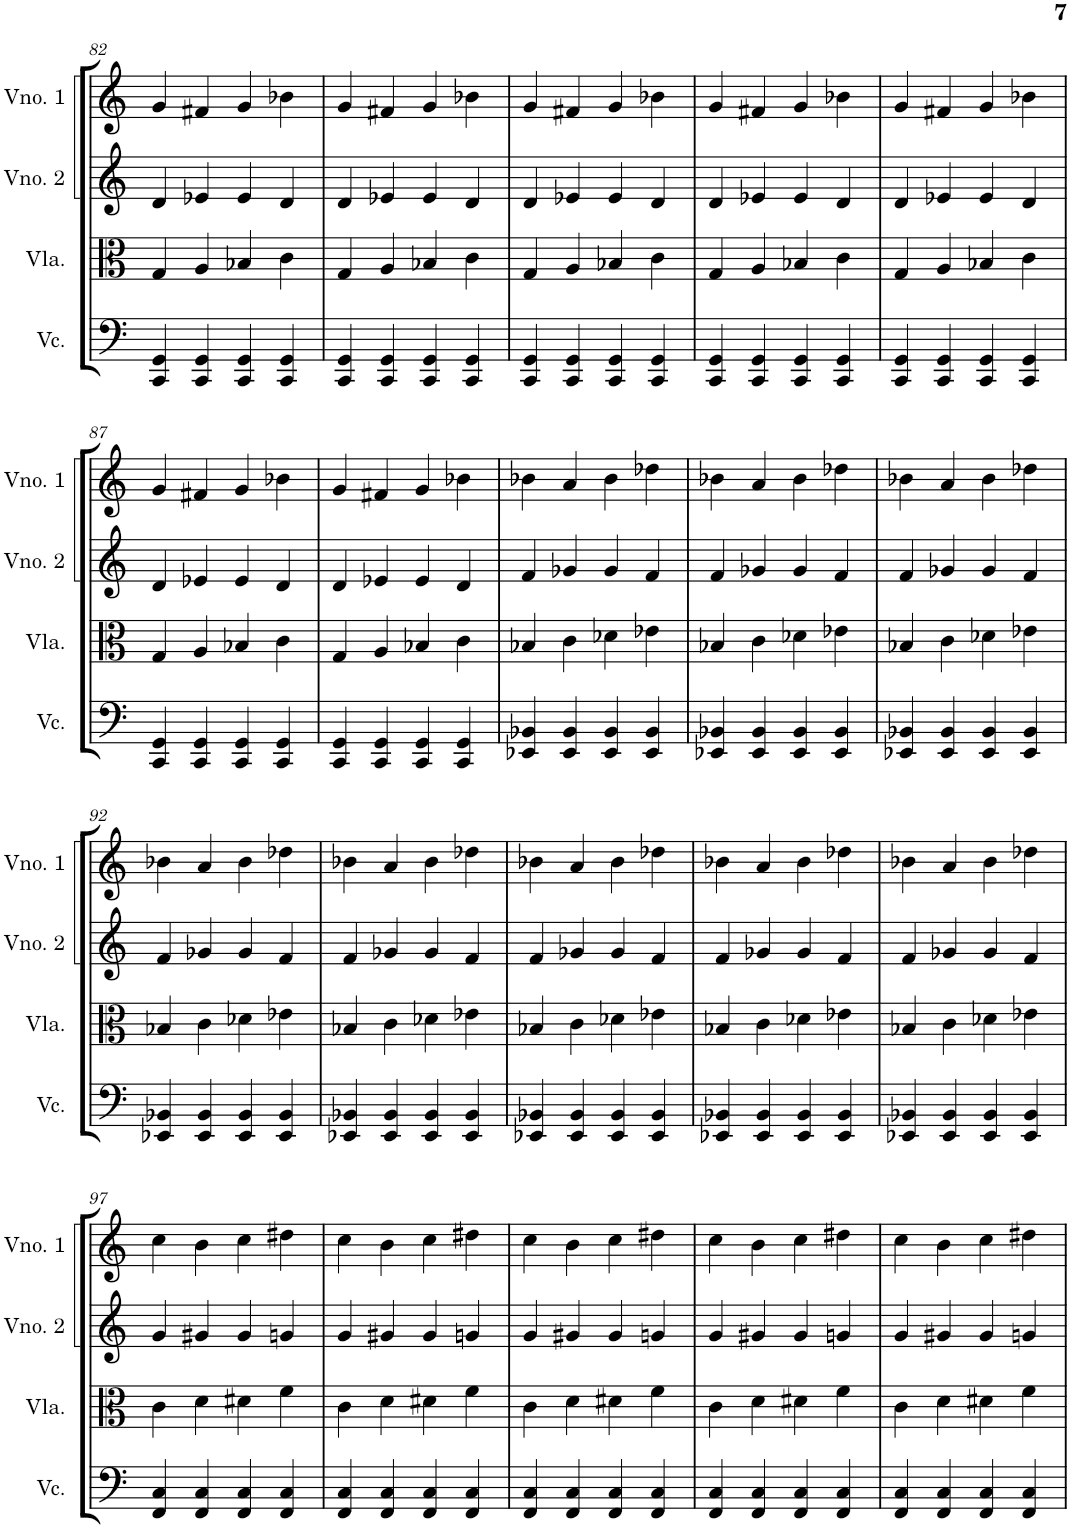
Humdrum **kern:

**kern	**kern	**kern	**kern
*part4	*part3	*part2	*part1
*staff4	*staff3	*staff2	*staff1
*I"Violoncelo	*I"Viola	*I"Violino 2	*I"Violino 1
*I'Vc.	*I'Vla.	*I'Vno. 2	*I'Vno. 1
!!LO:PB:g=z
*clefF4	*clefC3	*clefG2	*clefG2
*k[]	*k[]	*k[]	*k[]
*M4/4	*M4/4	*M4/4	*M4/4
=82	=82	=82	=82
4CC/ 4GG/	4G/	4d/	4g/
4CC/ 4GG/	4A/	4e-X/	4f#X/
4CC/ 4GG/	4B-X/	4e-/	4g/
4CC/ 4GG/	4c\	4d/	4b-X\
=83	=83	=83	=83
4CC/ 4GG/	4G/	4d/	4g/
4CC/ 4GG/	4A/	4e-X/	4f#X/
4CC/ 4GG/	4B-X/	4e-/	4g/
4CC/ 4GG/	4c\	4d/	4b-X\
=84	=84	=84	=84
4CC/ 4GG/	4G/	4d/	4g/
4CC/ 4GG/	4A/	4e-X/	4f#X/
4CC/ 4GG/	4B-X/	4e-/	4g/
4CC/ 4GG/	4c\	4d/	4b-X\
=85	=85	=85	=85
4CC/ 4GG/	4G/	4d/	4g/
4CC/ 4GG/	4A/	4e-X/	4f#X/
4CC/ 4GG/	4B-X/	4e-/	4g/
4CC/ 4GG/	4c\	4d/	4b-X\
=86	=86	=86	=86
4CC/ 4GG/	4G/	4d/	4g/
4CC/ 4GG/	4A/	4e-X/	4f#X/
4CC/ 4GG/	4B-X/	4e-/	4g/
4CC/ 4GG/	4c\	4d/	4b-X\
!!LO:LB:g=z
=87	=87	=87	=87
4CC/ 4GG/	4G/	4d/	4g/
4CC/ 4GG/	4A/	4e-X/	4f#X/
4CC/ 4GG/	4B-X/	4e-/	4g/
4CC/ 4GG/	4c\	4d/	4b-X\
=88	=88	=88	=88
4CC/ 4GG/	4G/	4d/	4g/
4CC/ 4GG/	4A/	4e-X/	4f#X/
4CC/ 4GG/	4B-X/	4e-/	4g/
4CC/ 4GG/	4c\	4d/	4b-X\
=89	=89	=89	=89
4EE-X/ 4BB-X/	4B-X/	4f/	4b-X\
4EE-/ 4BB-/	4c\	4g-X/	4a/
4EE-/ 4BB-/	4d-X\	4g-/	4b-\
4EE-/ 4BB-/	4e-X\	4f/	4dd-X\
=90	=90	=90	=90
4EE-X/ 4BB-X/	4B-X/	4f/	4b-X\
4EE-/ 4BB-/	4c\	4g-X/	4a/
4EE-/ 4BB-/	4d-X\	4g-/	4b-\
4EE-/ 4BB-/	4e-X\	4f/	4dd-X\
=91	=91	=91	=91
4EE-X/ 4BB-X/	4B-X/	4f/	4b-X\
4EE-/ 4BB-/	4c\	4g-X/	4a/
4EE-/ 4BB-/	4d-X\	4g-/	4b-\
4EE-/ 4BB-/	4e-X\	4f/	4dd-X\
!!LO:LB:g=z
=92	=92	=92	=92
4EE-X/ 4BB-X/	4B-X/	4f/	4b-X\
4EE-/ 4BB-/	4c\	4g-X/	4a/
4EE-/ 4BB-/	4d-X\	4g-/	4b-\
4EE-/ 4BB-/	4e-X\	4f/	4dd-X\
=93	=93	=93	=93
4EE-X/ 4BB-X/	4B-X/	4f/	4b-X\
4EE-/ 4BB-/	4c\	4g-X/	4a/
4EE-/ 4BB-/	4d-X\	4g-/	4b-\
4EE-/ 4BB-/	4e-X\	4f/	4dd-X\
=94	=94	=94	=94
4EE-X/ 4BB-X/	4B-X/	4f/	4b-X\
4EE-/ 4BB-/	4c\	4g-X/	4a/
4EE-/ 4BB-/	4d-X\	4g-/	4b-\
4EE-/ 4BB-/	4e-X\	4f/	4dd-X\
=95	=95	=95	=95
4EE-X/ 4BB-X/	4B-X/	4f/	4b-X\
4EE-/ 4BB-/	4c\	4g-X/	4a/
4EE-/ 4BB-/	4d-X\	4g-/	4b-\
4EE-/ 4BB-/	4e-X\	4f/	4dd-X\
=96	=96	=96	=96
4EE-X/ 4BB-X/	4B-X/	4f/	4b-X\
4EE-/ 4BB-/	4c\	4g-X/	4a/
4EE-/ 4BB-/	4d-X\	4g-/	4b-\
4EE-/ 4BB-/	4e-X\	4f/	4dd-X\
!!LO:LB:g=z
=97	=97	=97	=97
4FF/ 4C/	4c\	4g/	4cc\
4FF/ 4C/	4d\	4g#X/	4b\
4FF/ 4C/	4d#X\	4g#/	4cc\
4FF/ 4C/	4f\	4gn/	4dd#X\
=98	=98	=98	=98
4FF/ 4C/	4c\	4g/	4cc\
4FF/ 4C/	4d\	4g#X/	4b\
4FF/ 4C/	4d#X\	4g#/	4cc\
4FF/ 4C/	4f\	4gn/	4dd#X\
=99	=99	=99	=99
4FF/ 4C/	4c\	4g/	4cc\
4FF/ 4C/	4d\	4g#X/	4b\
4FF/ 4C/	4d#X\	4g#/	4cc\
4FF/ 4C/	4f\	4gn/	4dd#X\
=100	=100	=100	=100
4FF/ 4C/	4c\	4g/	4cc\
4FF/ 4C/	4d\	4g#X/	4b\
4FF/ 4C/	4d#X\	4g#/	4cc\
4FF/ 4C/	4f\	4gn/	4dd#X\
=101	=101	=101	=101
4FF/ 4C/	4c\	4g/	4cc\
4FF/ 4C/	4d\	4g#X/	4b\
4FF/ 4C/	4d#X\	4g#/	4cc\
4FF/ 4C/	4f\	4gn/	4dd#X\
=	=	=	=
*-	*-	*-	*-
